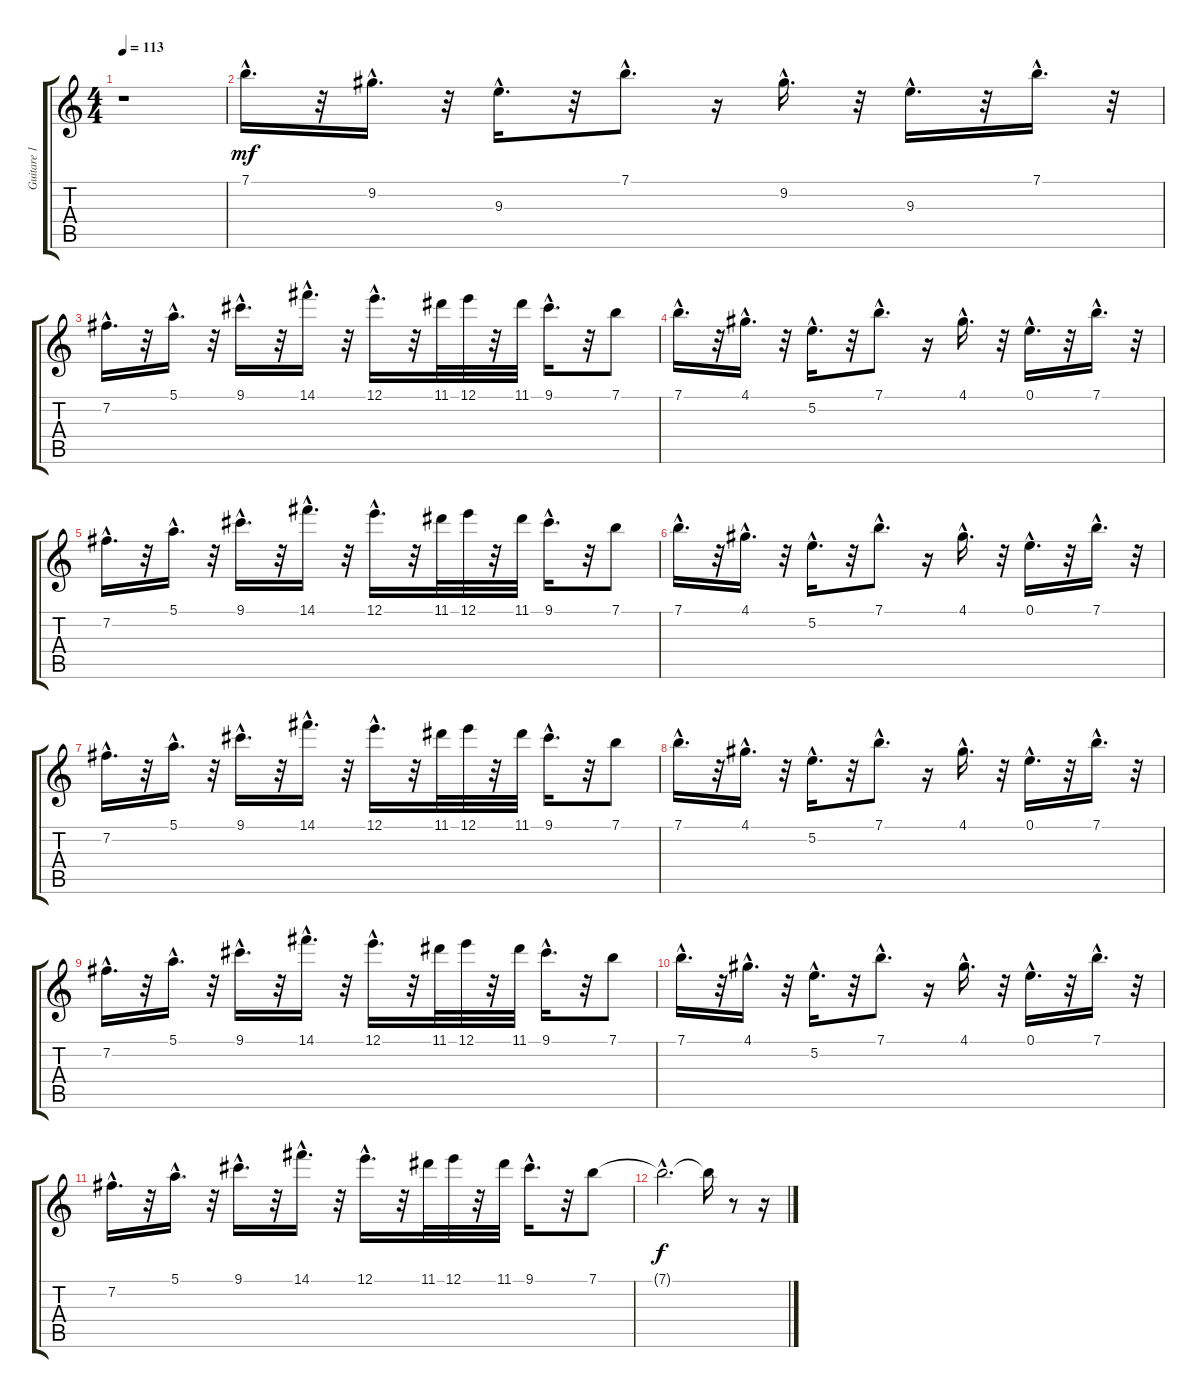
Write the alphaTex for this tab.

\track ("Guitare 1" "Guitare 1") {instrument acousticguitarnylon}
\staff {score tabs}
\tuning (E4 B3 G3 D3 A2 E2) {hide}
\ts (4 4)
\tempo 113
\clef g2
\ks c
r.1{dy mf} |
7.1{hac}.16{d} r.32 9.2{hac}.16{d} r.32 9.3{hac}.16{d} r.32 7.1{hac}.8{d} r.16 9.2{hac}.16{d} r.32 9.3{hac}.16{d} r.32 7.1{hac}.16{d} r.32 |
7.2{hac}.16{d} r.32 5.1{hac}.16{d} r.32 9.1{hac}.16{d} r.32 14.1{hac}.16{d} r.32 12.1{hac}.16{d} r.32 11.1.32 12.1.32 r.32 11.1.32 9.1{hac}.16{d} r.32 7.1.8 |
7.1{hac}.16{d} r.32 4.1{hac}.16{d} r.32 5.2{hac}.16{d} r.32 7.1{hac}.8{d} r.16 4.1{hac}.16{d} r.32 0.1{hac}.16{d} r.32 7.1{hac}.16{d} r.32 |
7.2{hac}.16{d} r.32 5.1{hac}.16{d} r.32 9.1{hac}.16{d} r.32 14.1{hac}.16{d} r.32 12.1{hac}.16{d} r.32 11.1.32 12.1.32 r.32 11.1.32 9.1{hac}.16{d} r.32 7.1.8 |
7.1{hac}.16{d} r.32 4.1{hac}.16{d} r.32 5.2{hac}.16{d} r.32 7.1{hac}.8{d} r.16 4.1{hac}.16{d} r.32 0.1{hac}.16{d} r.32 7.1{hac}.16{d} r.32 |
7.2{hac}.16{d} r.32 5.1{hac}.16{d} r.32 9.1{hac}.16{d} r.32 14.1{hac}.16{d} r.32 12.1{hac}.16{d} r.32 11.1.32 12.1.32 r.32 11.1.32 9.1{hac}.16{d} r.32 7.1.8 |
7.1{hac}.16{d} r.32 4.1{hac}.16{d} r.32 5.2{hac}.16{d} r.32 7.1{hac}.8{d} r.16 4.1{hac}.16{d} r.32 0.1{hac}.16{d} r.32 7.1{hac}.16{d} r.32 |
7.2{hac}.16{d} r.32 5.1{hac}.16{d} r.32 9.1{hac}.16{d} r.32 14.1{hac}.16{d} r.32 12.1{hac}.16{d} r.32 11.1.32 12.1.32 r.32 11.1.32 9.1{hac}.16{d} r.32 7.1.8 |
7.1{hac}.16{d} r.32 4.1{hac}.16{d} r.32 5.2{hac}.16{d} r.32 7.1{hac}.8{d} r.16 4.1{hac}.16{d} r.32 0.1{hac}.16{d} r.32 7.1{hac}.16{d} r.32 |
7.2{hac}.16{d} r.32 5.1{hac}.16{d} r.32 9.1{hac}.16{d} r.32 14.1{hac}.16{d} r.32 12.1{hac}.16{d} r.32 11.1.32 12.1.32 r.32 11.1.32 9.1{hac}.16{d} r.32 7.1.8 |
7.1{hac t}.2{d dy f} 7.1{t}.16 r.8 r.16
